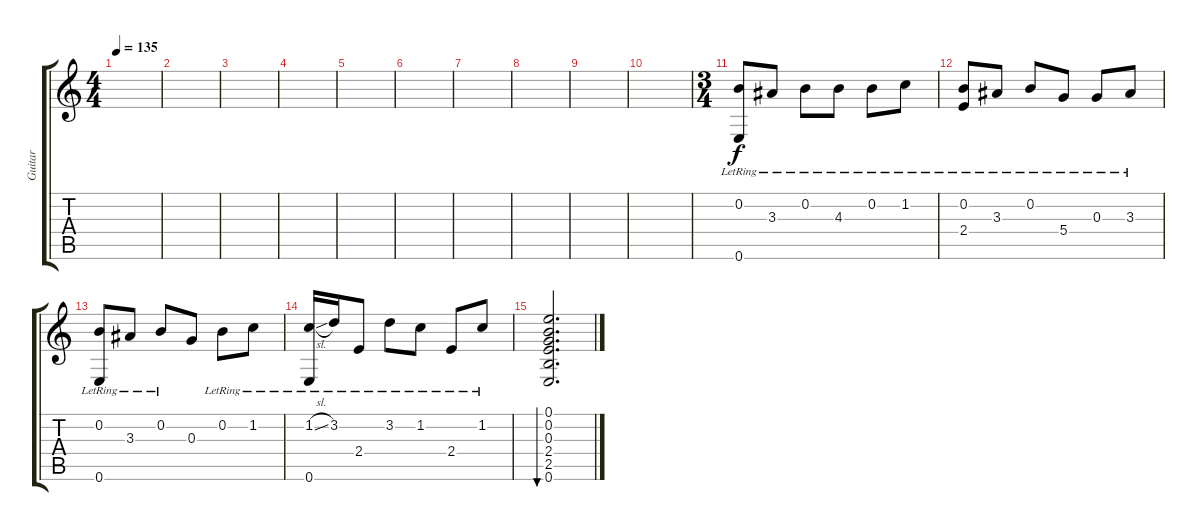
\track ("Guitar " "Guitar ") {instrument acousticguitarnylon}
\staff {score tabs}
\tuning (E4 B3 G3 D3 A2 E2) {hide}
\ts (4 4)
\tempo 135
\clef g2
\ks c
|
|
|
|
|
|
|
|
|
|
\ts (3 4)
(0.2{lr} 0.6{lr}).8{dy f} 3.3{lr}.8 0.2{lr}.8 4.3{lr}.8 0.2{lr}.8 1.2{lr}.8 |
(0.2{lr} 2.4).8 3.3{lr}.8 0.2{lr}.8 5.4{lr}.8 0.3{lr}.8 3.3{lr}.8 |
(0.2{lr} 0.6{lr}).8 3.3{lr}.8 0.2{lr}.8 0.3.8 0.2{lr}.8 1.2{lr}.8 |
(1.2{sl lr} 0.6{lr}).16 3.2{lr}.16 2.4{lr}.8 3.2{lr}.8 1.2{lr}.8 2.4{lr}.8 1.2{lr}.8 |
(0.1 0.2 0.3 2.4 2.5 0.6).2{d bu 60}
